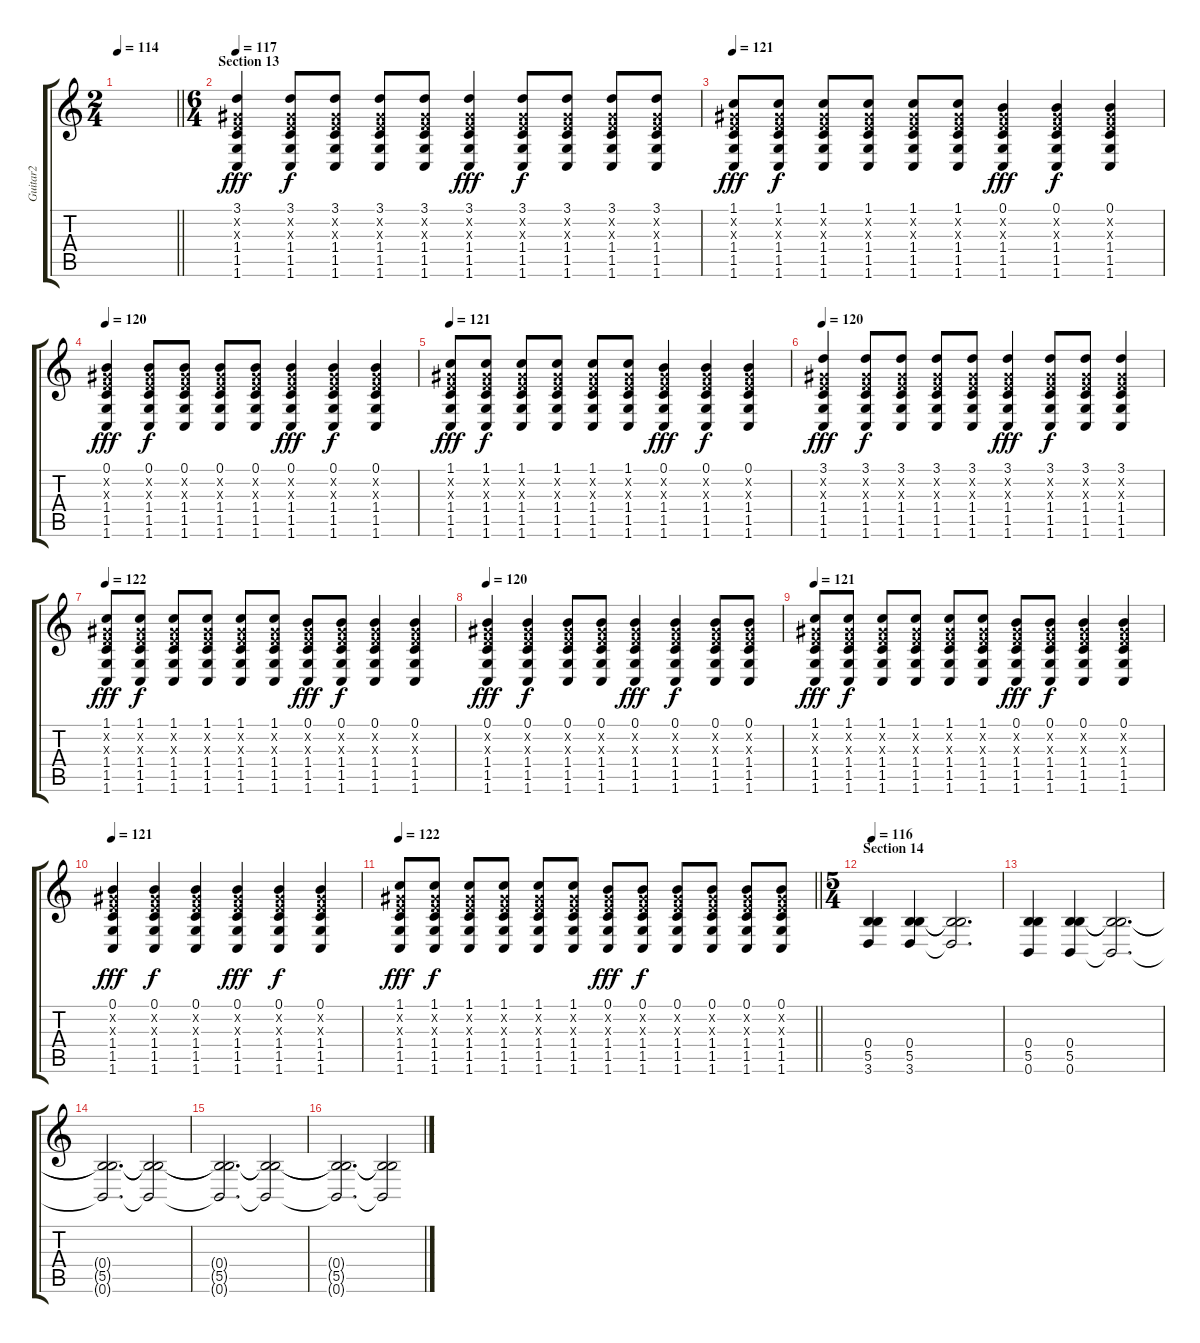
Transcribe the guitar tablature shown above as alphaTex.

\track ("Guitar2" "Guitar2") {instrument overdrivenguitar}
\staff {score tabs}
\tuning (B3 Ab3 E3 B2 Gb2 B1) {hide}
\ts (2 4)
\tempo 114
\clef g2
\barLineRight lightlight
\ks c
|
\ts (6 4)
\section ("" "Section 13")
\tempo 117
(3.1 0.2{x} 0.3{x} 1.4 1.5 1.6).4{dy fff} (3.1 0.2{x} 0.3{x} 1.4 1.5 1.6).8{dy f} (3.1 0.2{x} 0.3{x} 1.4 1.5 1.6).8 (3.1 0.2{x} 0.3{x} 1.4 1.5 1.6).8 (3.1 0.2{x} 0.3{x} 1.4 1.5 1.6).8 (3.1 0.2{x} 0.3{x} 1.4 1.5 1.6).4{dy fff} (3.1 0.2{x} 0.3{x} 1.4 1.5 1.6).8{dy f} (3.1 0.2{x} 0.3{x} 1.4 1.5 1.6).8 (3.1 0.2{x} 0.3{x} 1.4 1.5 1.6).8 (3.1 0.2{x} 0.3{x} 1.4 1.5 1.6).8 |
\tempo 121
(1.1 0.2{x} 0.3{x} 1.4 1.5 1.6).8{dy fff} (1.1 0.2{x} 0.3{x} 1.4 1.5 1.6).8{dy f} (1.1 0.2{x} 0.3{x} 1.4 1.5 1.6).8 (1.1 0.2{x} 0.3{x} 1.4 1.5 1.6).8 (1.1 0.2{x} 0.3{x} 1.4 1.5 1.6).8 (1.1 0.2{x} 0.3{x} 1.4 1.5 1.6).8 (0.1 0.2{x} 0.3{x} 1.4 1.5 1.6).4{dy fff} (0.1 0.2{x} 0.3{x} 1.4 1.5 1.6).4{dy f} (0.1 0.2{x} 0.3{x} 1.4 1.5 1.6).4 |
\tempo 120
(0.1 0.2{x} 0.3{x} 1.4 1.5 1.6).4{dy fff} (0.1 0.2{x} 0.3{x} 1.4 1.5 1.6).8{dy f} (0.1 0.2{x} 0.3{x} 1.4 1.5 1.6).8 (0.1 0.2{x} 0.3{x} 1.4 1.5 1.6).8 (0.1 0.2{x} 0.3{x} 1.4 1.5 1.6).8 (0.1 0.2{x} 0.3{x} 1.4 1.5 1.6).4{dy fff} (0.1 0.2{x} 0.3{x} 1.4 1.5 1.6).4{dy f} (0.1 0.2{x} 0.3{x} 1.4 1.5 1.6).4 |
\tempo 121
(1.1 0.2{x} 0.3{x} 1.4 1.5 1.6).8{dy fff} (1.1 0.2{x} 0.3{x} 1.4 1.5 1.6).8{dy f} (1.1 0.2{x} 0.3{x} 1.4 1.5 1.6).8 (1.1 0.2{x} 0.3{x} 1.4 1.5 1.6).8 (1.1 0.2{x} 0.3{x} 1.4 1.5 1.6).8 (1.1 0.2{x} 0.3{x} 1.4 1.5 1.6).8 (0.1 0.2{x} 0.3{x} 1.4 1.5 1.6).4{dy fff} (0.1 0.2{x} 0.3{x} 1.4 1.5 1.6).4{dy f} (0.1 0.2{x} 0.3{x} 1.4 1.5 1.6).4 |
\tempo 120
(3.1 0.2{x} 0.3{x} 1.4 1.5 1.6).4{dy fff} (3.1 0.2{x} 0.3{x} 1.4 1.5 1.6).8{dy f} (3.1 0.2{x} 0.3{x} 1.4 1.5 1.6).8 (3.1 0.2{x} 0.3{x} 1.4 1.5 1.6).8 (3.1 0.2{x} 0.3{x} 1.4 1.5 1.6).8 (3.1 0.2{x} 0.3{x} 1.4 1.5 1.6).4{dy fff} (3.1 0.2{x} 0.3{x} 1.4 1.5 1.6).8{dy f} (3.1 0.2{x} 0.3{x} 1.4 1.5 1.6).8 (3.1 0.2{x} 0.3{x} 1.4 1.5 1.6).4 |
\tempo 122
(1.1 0.2{x} 0.3{x} 1.4 1.5 1.6).8{dy fff} (1.1 0.2{x} 0.3{x} 1.4 1.5 1.6).8{dy f} (1.1 0.2{x} 0.3{x} 1.4 1.5 1.6).8 (1.1 0.2{x} 0.3{x} 1.4 1.5 1.6).8 (1.1 0.2{x} 0.3{x} 1.4 1.5 1.6).8 (1.1 0.2{x} 0.3{x} 1.4 1.5 1.6).8 (0.1 0.2{x} 0.3{x} 1.4 1.5 1.6).8{dy fff} (0.1 0.2{x} 0.3{x} 1.4 1.5 1.6).8{dy f} (0.1 0.2{x} 0.3{x} 1.4 1.5 1.6).4 (0.1 0.2{x} 0.3{x} 1.4 1.5 1.6).4 |
\tempo 120
(0.1 0.2{x} 0.3{x} 1.4 1.5 1.6).4{dy fff} (0.1 0.2{x} 0.3{x} 1.4 1.5 1.6).4{dy f} (0.1 0.2{x} 0.3{x} 1.4 1.5 1.6).8 (0.1 0.2{x} 0.3{x} 1.4 1.5 1.6).8 (0.1 0.2{x} 0.3{x} 1.4 1.5 1.6).4{dy fff} (0.1 0.2{x} 0.3{x} 1.4 1.5 1.6).4{dy f} (0.1 0.2{x} 0.3{x} 1.4 1.5 1.6).8 (0.1 0.2{x} 0.3{x} 1.4 1.5 1.6).8 |
\tempo 121
(1.1 0.2{x} 0.3{x} 1.4 1.5 1.6).8{dy fff} (1.1 0.2{x} 0.3{x} 1.4 1.5 1.6).8{dy f} (1.1 0.2{x} 0.3{x} 1.4 1.5 1.6).8 (1.1 0.2{x} 0.3{x} 1.4 1.5 1.6).8 (1.1 0.2{x} 0.3{x} 1.4 1.5 1.6).8 (1.1 0.2{x} 0.3{x} 1.4 1.5 1.6).8 (0.1 0.2{x} 0.3{x} 1.4 1.5 1.6).8{dy fff} (0.1 0.2{x} 0.3{x} 1.4 1.5 1.6).8{dy f} (0.1 0.2{x} 0.3{x} 1.4 1.5 1.6).4 (0.1 0.2{x} 0.3{x} 1.4 1.5 1.6).4 |
\tempo 121
(0.1 0.2{x} 0.3{x} 1.4 1.5 1.6).4{dy fff} (0.1 0.2{x} 0.3{x} 1.4 1.5 1.6).4{dy f} (0.1 0.2{x} 0.3{x} 1.4 1.5 1.6).4 (0.1 0.2{x} 0.3{x} 1.4 1.5 1.6).4{dy fff} (0.1 0.2{x} 0.3{x} 1.4 1.5 1.6).4{dy f} (0.1 0.2{x} 0.3{x} 1.4 1.5 1.6).4 |
\tempo 122
\barLineRight lightlight
(1.1 0.2{x} 0.3{x} 1.4 1.5 1.6).8{dy fff} (1.1 0.2{x} 0.3{x} 1.4 1.5 1.6).8{dy f} (1.1 0.2{x} 0.3{x} 1.4 1.5 1.6).8 (1.1 0.2{x} 0.3{x} 1.4 1.5 1.6).8 (1.1 0.2{x} 0.3{x} 1.4 1.5 1.6).8 (1.1 0.2{x} 0.3{x} 1.4 1.5 1.6).8 (0.1 0.2{x} 0.3{x} 1.4 1.5 1.6).8{dy fff} (0.1 0.2{x} 0.3{x} 1.4 1.5 1.6).8{dy f} (0.1 0.2{x} 0.3{x} 1.4 1.5 1.6).8 (0.1 0.2{x} 0.3{x} 1.4 1.5 1.6).8 (0.1 0.2{x} 0.3{x} 1.4 1.5 1.6).8 (0.1 0.2{x} 0.3{x} 1.4 1.5 1.6).8 |
\ts (5 4)
\section ("" "Section 14")
\tempo 116
(0.4 5.5 3.6).4 (0.4 5.5 3.6).4 (0.4{t} 5.5{t} 3.6{t}).2{d} |
(0.4 5.5 0.6).4 (0.4 5.5 0.6).4 (0.4{t} 5.5{t} 0.6{t}).2{d} |
(0.4{t} 5.5{t} 0.6{t}).2{d} (0.4{t} 5.5{t} 0.6{t}).2 |
(0.4{t} 5.5{t} 0.6{t}).2{d} (0.4{t} 5.5{t} 0.6{t}).2 |
(0.4{t} 5.5{t} 0.6{t}).2{d} (0.4{t} 5.5{t} 0.6{t}).2
